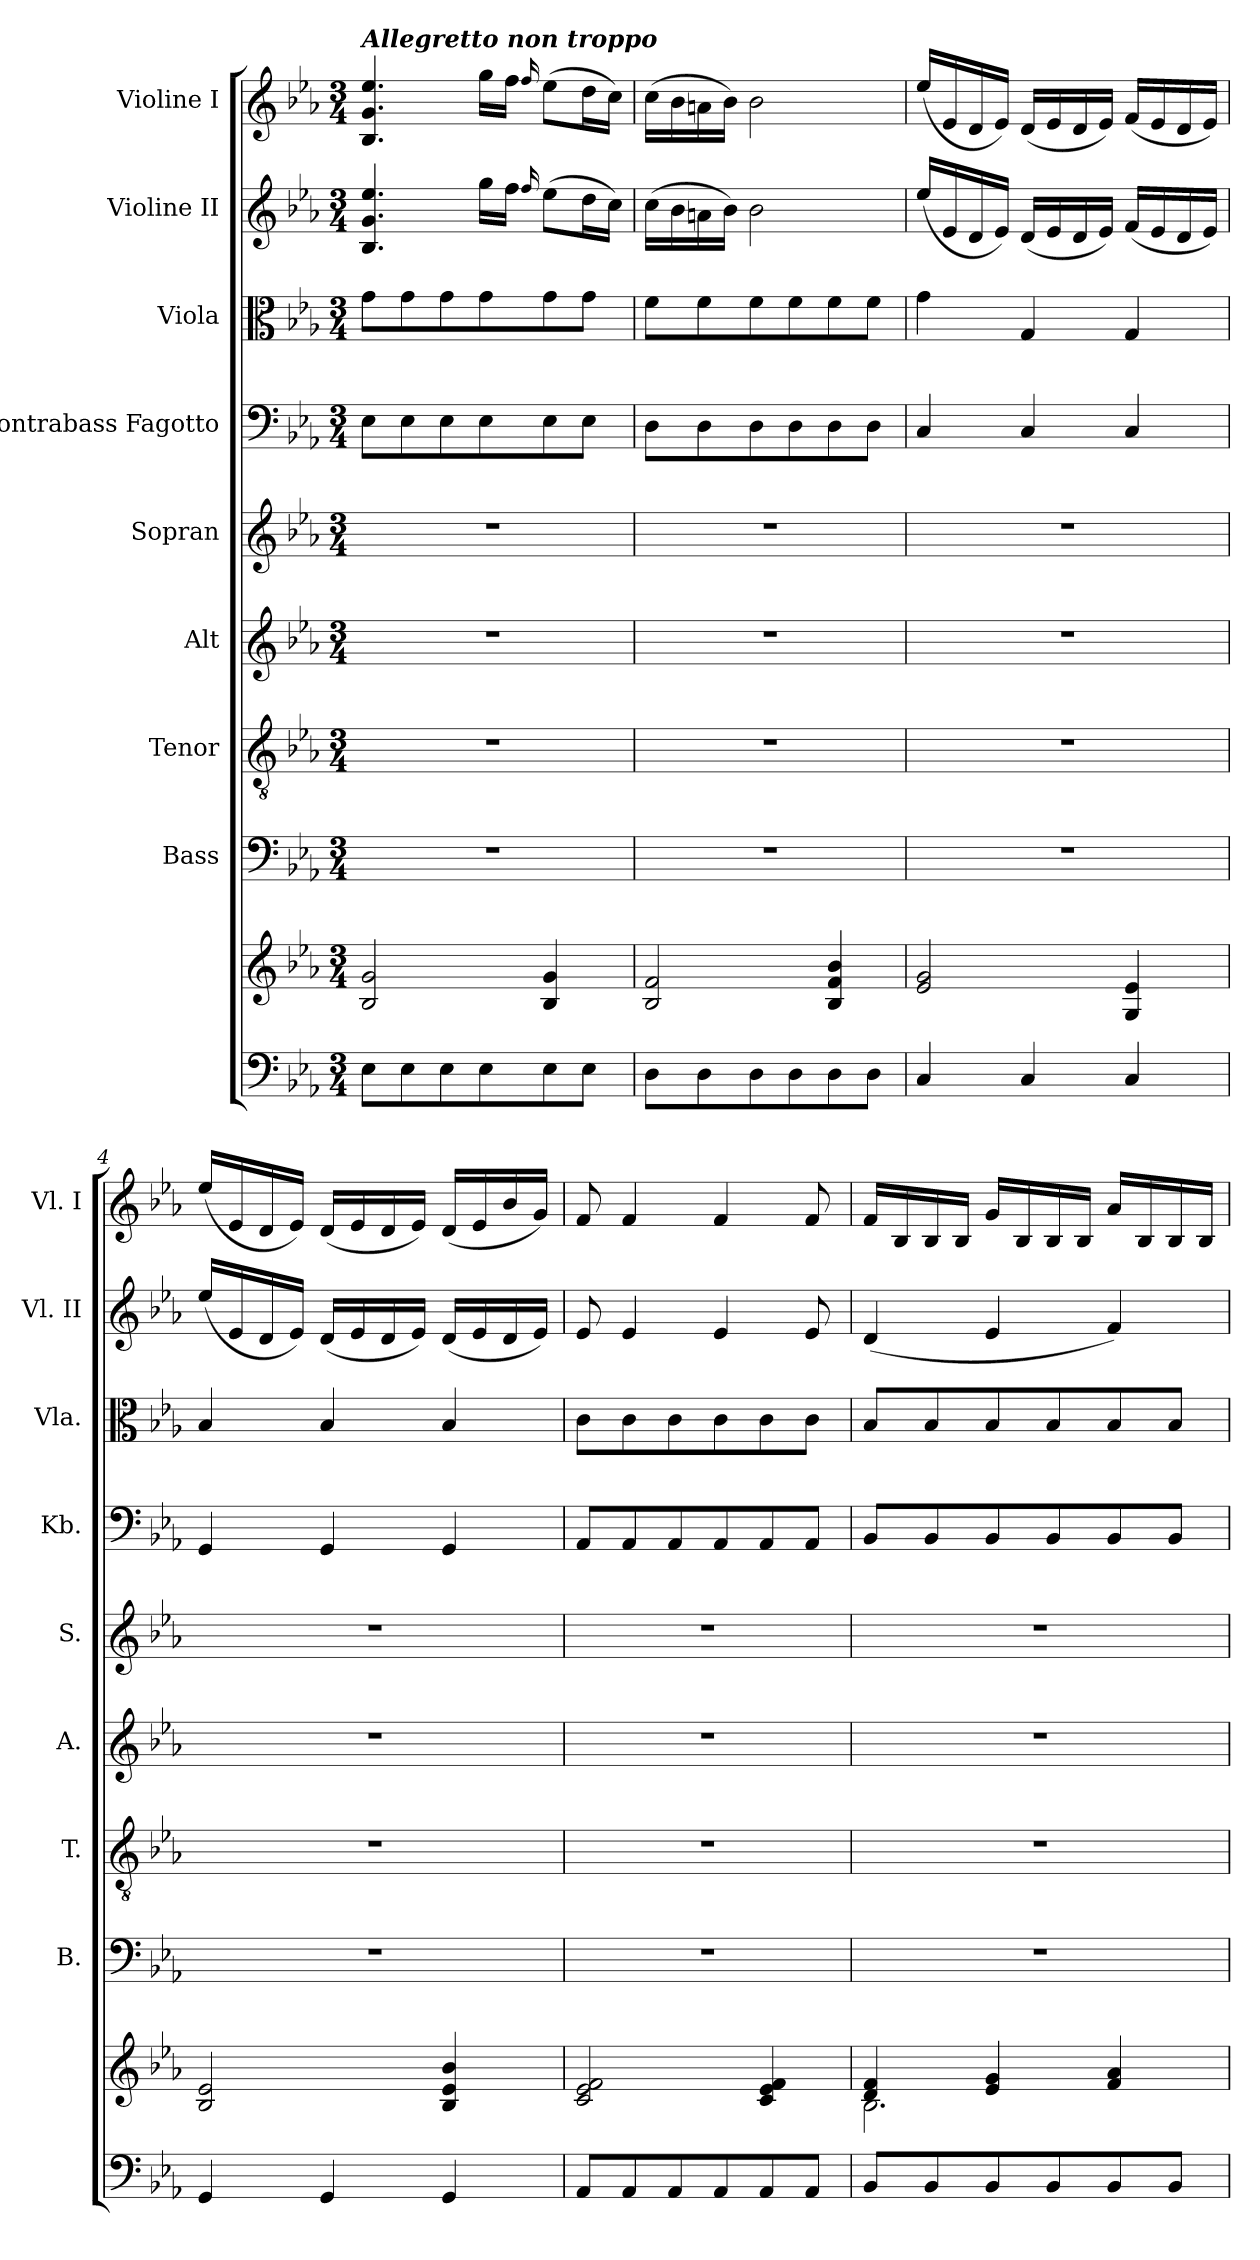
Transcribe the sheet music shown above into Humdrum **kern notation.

**kern	**kern	**kern	**kern	**kern	**kern	**kern	**kern	**kern	**kern
*part9	*part9	*part8	*part7	*part6	*part5	*part4	*part3	*part2	*part1
*staff10	*staff9	*staff8	*staff7	*staff6	*staff5	*staff4	*staff3	*staff2	*staff1
*	*	*I"Bass	*I"Tenor	*I"Alt	*I"Sopran	*I"Kontrabass Fagotto	*I"Viola	*I"Violine II	*I"Violine I
*	*	*I'B.	*I'T.	*I'A.	*I'S.	*I'Kb.	*I'Vla.	*I'Vl. II	*I'Vl. I
*clefF4	*clefG2	*clefF4	*clefGv2	*clefG2	*clefG2	*clefF4	*clefC3	*clefG2	*clefG2
*	*	*	*	*	*	*ITrd7c12	*	*	*
*k[b-e-a-]	*k[b-e-a-]	*k[b-e-a-]	*k[b-e-a-]	*k[b-e-a-]	*k[b-e-a-]	*k[b-e-a-]	*k[b-e-a-]	*k[b-e-a-]	*k[b-e-a-]
*E-:	*E-:	*E-:	*E-:	*E-:	*E-:	*E-:	*E-:	*E-:	*E-:
*M3/4	*M3/4	*M3/4	*M3/4	*M3/4	*M3/4	*M3/4	*M3/4	*M3/4	*M3/4
=1	=1	=1	=1	=1	=1	=1	=1	=1	=1
!	!	!	!	!	!	!	!	!	!LO:TX:a:Bi:t=Allegretto non troppo
8E-\L	2B-/ 2g/	2.r	2.r	2.r	2.r	8EE-\L	8g\L	4.B-/ 4.g/ 4.ee-/	4.B-/ 4.g/ 4.ee-/
8E-\	.	.	.	.	.	8EE-\	8g\	.	.
8E-\	.	.	.	.	.	8EE-\	8g\	.	.
8E-\	.	.	.	.	.	8EE-\	8g\	16gg\LL	16gg\LL
.	.	.	.	.	.	.	.	16ff\JJ	16ff\JJ
.	.	.	.	.	.	.	.	16qqff/	16qqff/
8E-\	4B-/ 4g/	.	.	.	.	8EE-\	8g\	(>8ee-\L	(>8ee-\L
8E-\J	.	.	.	.	.	8EE-\J	8g\J	16dd\L	16dd\L
.	.	.	.	.	.	.	.	16cc\JJ)	16cc\JJ)
=2	=2	=2	=2	=2	=2	=2	=2	=2	=2
8D\L	2B-/ 2f/	2.r	2.r	2.r	2.r	8DD\L	8f\L	(>16cc\LL	(>16cc\LL
.	.	.	.	.	.	.	.	16b-\	16b-\
8D\	.	.	.	.	.	8DD\	8f\	16an\	16an\
.	.	.	.	.	.	.	.	16b-\JJ)	16b-\JJ)
8D\	.	.	.	.	.	8DD\	8f\	2b-\	2b-\
8D\	.	.	.	.	.	8DD\	8f\	.	.
8D\	4B-/ 4f/ 4b-/	.	.	.	.	8DD\	8f\	.	.
8D\J	.	.	.	.	.	8DD\J	8f\J	.	.
=3	=3	=3	=3	=3	=3	=3	=3	=3	=3
4C/	2e-/ 2g/	2.r	2.r	2.r	2.r	4CC/	4g\	(<16ee-/LL	(<16ee-/LL
.	.	.	.	.	.	.	.	16e-/	16e-/
.	.	.	.	.	.	.	.	16d/	16d/
.	.	.	.	.	.	.	.	16e-/JJ)	16e-/JJ)
4C/	.	.	.	.	.	4CC/	4G/	(<16d/LL	(<16d/LL
.	.	.	.	.	.	.	.	16e-/	16e-/
.	.	.	.	.	.	.	.	16d/	16d/
.	.	.	.	.	.	.	.	16e-/JJ)	16e-/JJ)
4C/	4G/ 4e-/	.	.	.	.	4CC/	4G/	(<16f/LL	(<16f/LL
.	.	.	.	.	.	.	.	16e-/	16e-/
.	.	.	.	.	.	.	.	16d/	16d/
.	.	.	.	.	.	.	.	16e-/JJ)	16e-/JJ)
!!LO:PB:g=z
=4	=4	=4	=4	=4	=4	=4	=4	=4	=4
4GG/	2B-/ 2e-/	2.r	2.r	2.r	2.r	4GGG/	4B-/	(<16ee-/LL	(<16ee-/LL
.	.	.	.	.	.	.	.	16e-/	16e-/
.	.	.	.	.	.	.	.	16d/	16d/
.	.	.	.	.	.	.	.	16e-/JJ)	16e-/JJ)
4GG/	.	.	.	.	.	4GGG/	4B-/	(<16d/LL	(<16d/LL
.	.	.	.	.	.	.	.	16e-/	16e-/
.	.	.	.	.	.	.	.	16d/	16d/
.	.	.	.	.	.	.	.	16e-/JJ)	16e-/JJ)
4GG/	4B-/ 4e-/ 4b-/	.	.	.	.	4GGG/	4B-/	(<16d/LL	(<16d/LL
.	.	.	.	.	.	.	.	16e-/	16e-/
.	.	.	.	.	.	.	.	16d/	16b-/
.	.	.	.	.	.	.	.	16e-/JJ)	16g/JJ)
=5	=5	=5	=5	=5	=5	=5	=5	=5	=5
8AA-/L	2c/ 2e-/ 2f/	2.r	2.r	2.r	2.r	8AAA-/L	8c\L	8e-/	8f/
8AA-/	.	.	.	.	.	8AAA-/	8c\	4e-/	4f/
8AA-/	.	.	.	.	.	8AAA-/	8c\	.	.
8AA-/	.	.	.	.	.	8AAA-/	8c\	4e-/	4f/
8AA-/	4c/ 4e-/ 4f/	.	.	.	.	8AAA-/	8c\	.	.
8AA-/J	.	.	.	.	.	8AAA-/J	8c\J	8e-/	8f/
=6	=6	=6	=6	=6	=6	=6	=6	=6	=6
*	*^	*	*	*	*	*	*	*	*
8BB-/L	4d/ 4f/	2.B-\	2.r	2.r	2.r	2.r	8BBB-/L	8B-/L	(<4d/	16f/LL
.	.	.	.	.	.	.	.	.	.	16B-/
8BB-/	.	.	.	.	.	.	8BBB-/	8B-/	.	16B-/
.	.	.	.	.	.	.	.	.	.	16B-/JJ
8BB-/	4e-/ 4g/	.	.	.	.	.	8BBB-/	8B-/	4e-/	16g/LL
.	.	.	.	.	.	.	.	.	.	16B-/
8BB-/	.	.	.	.	.	.	8BBB-/	8B-/	.	16B-/
.	.	.	.	.	.	.	.	.	.	16B-/JJ
8BB-/	4f/ 4a-/	.	.	.	.	.	8BBB-/	8B-/	4f/)	16a-/LL
.	.	.	.	.	.	.	.	.	.	16B-/
8BB-/J	.	.	.	.	.	.	8BBB-/J	8B-/J	.	16B-/
.	.	.	.	.	.	.	.	.	.	16B-/JJ
*	*v	*v	*	*	*	*	*	*	*	*
=	=	=	=	=	=	=	=	=	=
*-	*-	*-	*-	*-	*-	*-	*-	*-	*-
